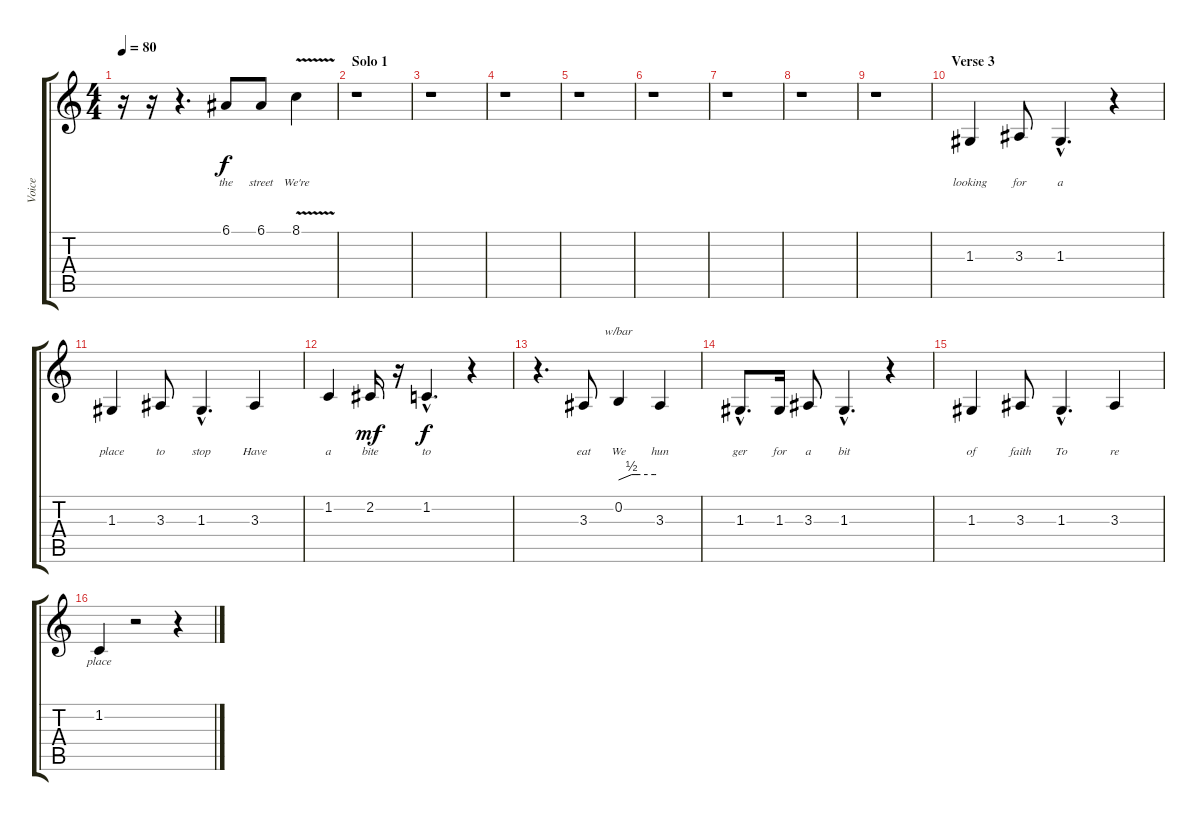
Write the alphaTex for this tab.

\track ("Voice" "Voice") {instrument bassoon}
\staff {score tabs}
\tuning (E4 B3 G3 D3 A2 E2) {hide}
\ts (4 4)
\tempo 80
\clef g2
\ks c
r.16{dy f} r.16 r.4{d} 6.1.8{lyrics (0 "the") lyrics (1 "") lyrics (2 "") lyrics (3 "") lyrics (4 "")} 6.1.8{lyrics (0 "street") lyrics (1 "") lyrics (2 "") lyrics (3 "") lyrics (4 "")} 8.1{v}.4{lyrics (0 "We're") lyrics (1 "") lyrics (2 "") lyrics (3 "") lyrics (4 "")} |
\section ("" "Solo 1")
r.1 |
r.1 |
r.1 |
r.1 |
r.1 |
r.1 |
r.1 |
r.1 |
\section ("" "Verse 3")
1.3.4{lyrics (0 "looking") lyrics (1 "") lyrics (2 "") lyrics (3 "") lyrics (4 "")} 3.3.8{lyrics (0 "for") lyrics (1 "") lyrics (2 "") lyrics (3 "") lyrics (4 "")} 1.3{hac}.4{d lyrics (0 "a") lyrics (1 "") lyrics (2 "") lyrics (3 "") lyrics (4 "")} r.4 |
1.3.4{lyrics (0 "place") lyrics (1 "") lyrics (2 "") lyrics (3 "") lyrics (4 "")} 3.3.8{lyrics (0 "to") lyrics (1 "") lyrics (2 "") lyrics (3 "") lyrics (4 "")} 1.3{hac}.4{d lyrics (0 "stop") lyrics (1 "") lyrics (2 "") lyrics (3 "") lyrics (4 "")} 3.3.4{lyrics (0 "Have") lyrics (1 "") lyrics (2 "") lyrics (3 "") lyrics (4 "")} |
1.2.4{lyrics (0 "a") lyrics (1 "") lyrics (2 "") lyrics (3 "") lyrics (4 "")} 2.2.16{lyrics (0 "bite") lyrics (1 "") lyrics (2 "") lyrics (3 "") lyrics (4 "") dy mf} r.16 1.2{hac}.4{d lyrics (0 "to") lyrics (1 "") lyrics (2 "") lyrics (3 "") lyrics (4 "") dy f} r.4 |
r.4{d} 3.3.8{lyrics (0 "eat") lyrics (1 "") lyrics (2 "") lyrics (3 "") lyrics (4 "")} 0.2.4{tbe (custom default 0 0 21 2 30 2 58 2 60 2) lyrics (0 "We") lyrics (1 "") lyrics (2 "") lyrics (3 "") lyrics (4 "")} 3.3.4{lyrics (0 "hun") lyrics (1 "") lyrics (2 "") lyrics (3 "") lyrics (4 "")} |
1.3{hac}.8{d lyrics (0 "ger") lyrics (1 "") lyrics (2 "") lyrics (3 "") lyrics (4 "")} 1.3.16{lyrics (0 "for") lyrics (1 "") lyrics (2 "") lyrics (3 "") lyrics (4 "")} 3.3.8{lyrics (0 "a") lyrics (1 "") lyrics (2 "") lyrics (3 "") lyrics (4 "")} 1.3{hac}.4{d lyrics (0 "bit") lyrics (1 "") lyrics (2 "") lyrics (3 "") lyrics (4 "")} r.4 |
1.3.4{lyrics (0 "of") lyrics (1 "") lyrics (2 "") lyrics (3 "") lyrics (4 "")} 3.3.8{lyrics (0 "faith") lyrics (1 "") lyrics (2 "") lyrics (3 "") lyrics (4 "")} 1.3{hac}.4{d lyrics (0 "To") lyrics (1 "") lyrics (2 "") lyrics (3 "") lyrics (4 "")} 3.3.4{lyrics (0 "re") lyrics (1 "") lyrics (2 "") lyrics (3 "") lyrics (4 "")} |
1.2.4{lyrics (0 "place") lyrics (1 "") lyrics (2 "") lyrics (3 "") lyrics (4 "")} r.2 r.4
